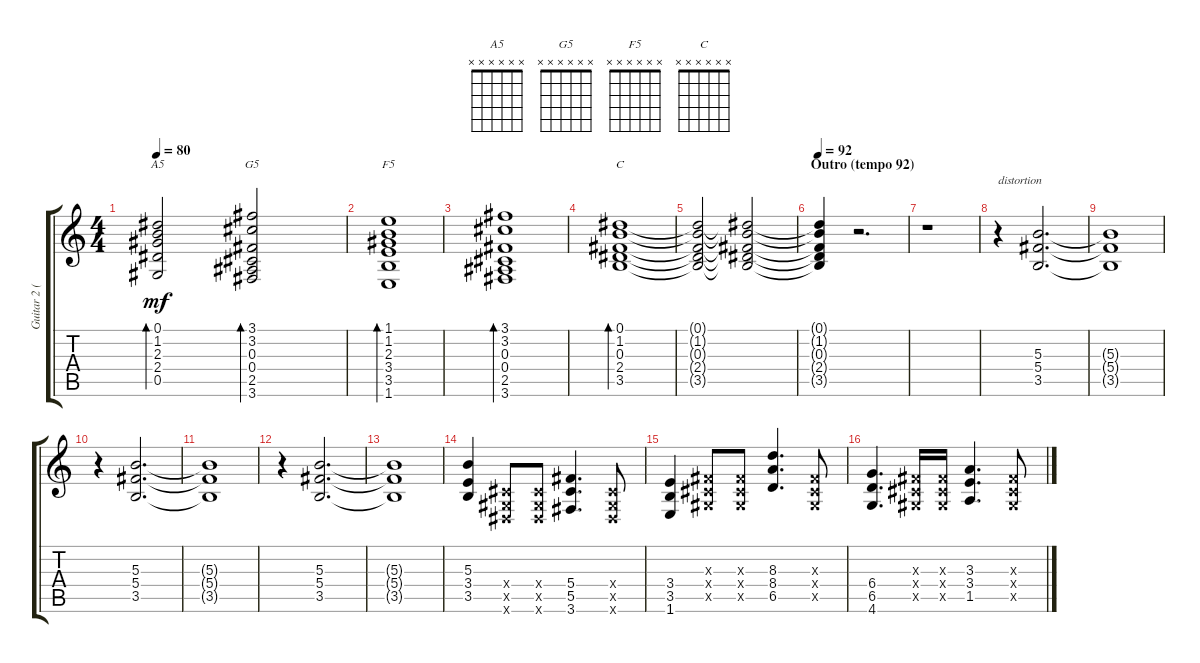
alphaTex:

\track ("Guitar 2 (Izzy)" "Guitar 2 (") {instrument electricguitarjazz}
\staff {score tabs}
\tuning (Eb4 Bb3 Gb3 Db3 Ab2 Eb2) {hide}
\chord ("A5" x x x x x x)
\chord ("G5" x x x x x x)
\chord ("F5" x x x x x x)
\chord ("C" x x x x x x)
\ts (4 4)
\tempo 80
\clef g2
\ks c
(0.1 1.2 2.3 2.4 0.5).2{bd 60 ch "A5" dy mf} (3.1 3.2 0.3 0.4 2.5 3.6).2{bd 60 ch "G5"} |
(1.1 1.2 2.3 3.4 3.5 1.6).1{bd 60 ch "F5"} |
(3.1 3.2 0.3 0.4 2.5 3.6).1{bd 60} |
(0.1 1.2 0.3 2.4 3.5).1{bd 60 ch "C"} |
(0.1{t} 1.2{t} 0.3{t} 2.4{t} 3.5{t}).2 (0.1{t} 1.2{t} 0.3{t} 2.4{t} 3.5{t}).2 |
\section ("" "Outro (tempo 92)")
\tempo 92
(0.1{t} 1.2{t} 0.3{t} 2.4{t} 3.5{t}).4 r.2{d} |
r.1 |
r.4{txt "distortion" volume 11 instrument overdrivenguitar} (5.3 5.4 3.5).2{d} |
(5.3{t} 5.4{t} 3.5{t}).1 |
r.4 (5.3 5.4 3.5).2{d} |
(5.3{t} 5.4{t} 3.5{t}).1 |
r.4 (5.3 5.4 3.5).2{d} |
(5.3{t} 5.4{t} 3.5{t}).1 |
(5.3 3.4 3.5).4 (0.4{x} 0.5{x} 0.6{x}).8 (0.4{x} 0.5{x} 0.6{x}).8 (5.4 5.5 3.6).4{d} (0.4{x} 0.5{x} 0.6{x}).8 |
(3.4 3.5 1.6).4 (0.3{x} 0.4{x} 0.5{x}).8 (0.3{x} 0.4{x} 0.5{x}).8 (8.3 8.4 6.5).4{d} (0.3{x} 0.4{x} 0.5{x}).8 |
(6.4 6.5 4.6).4{d} (0.3{x} 0.4{x} 0.5{x}).16 (0.3{x} 0.4{x} 0.5{x}).16 (3.3 3.4 1.5).4{d} (0.3{x} 0.4{x} 0.5{x}).8
